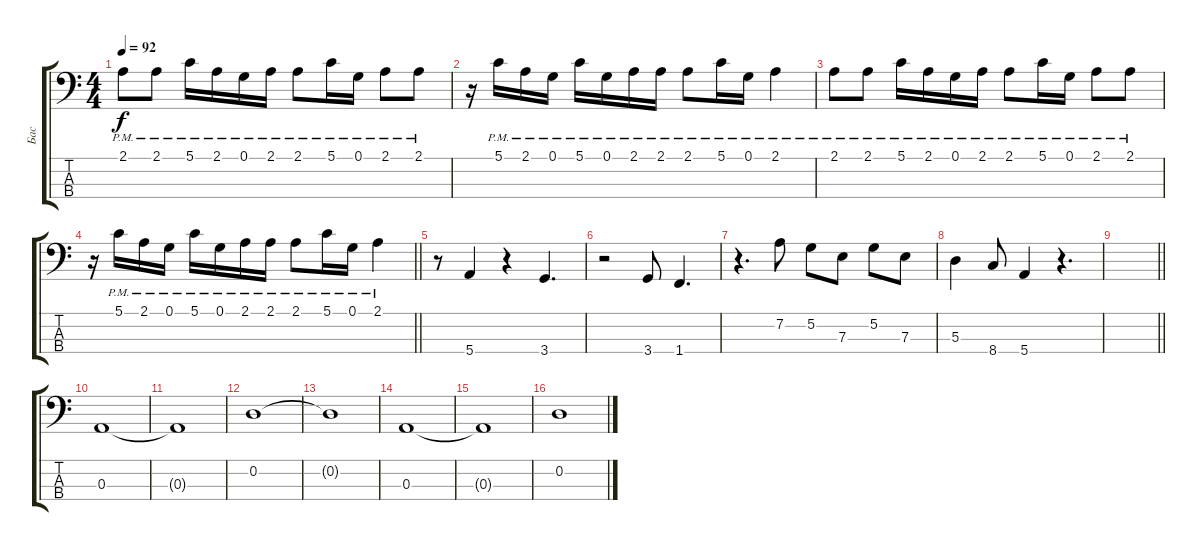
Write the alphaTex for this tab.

\track ("Бас" "Бас") {instrument electricbassfinger}
\staff {score tabs}
\tuning (G2 D2 A1 E1) {hide}
\ts (4 4)
\tempo 92
\clef f4
\ks c
2.1{pm}.8{dy f} 2.1{pm}.8 5.1{pm}.16 2.1{pm}.16 0.1{pm}.16 2.1{pm}.16 2.1{pm}.8 5.1{pm}.16 0.1{pm}.16 2.1{pm}.8 2.1{pm}.8 |
r.16 5.1{pm}.16 2.1{pm}.16 0.1{pm}.16 5.1{pm}.16 0.1{pm}.16 2.1{pm}.16 2.1{pm}.16 2.1{pm}.8 5.1{pm}.16 0.1{pm}.16 2.1{pm}.4 |
2.1{pm}.8 2.1{pm}.8 5.1{pm}.16 2.1{pm}.16 0.1{pm}.16 2.1{pm}.16 2.1{pm}.8 5.1{pm}.16 0.1{pm}.16 2.1{pm}.8 2.1{pm}.8 |
\barLineRight lightlight
r.16 5.1{pm}.16 2.1{pm}.16 0.1{pm}.16 5.1{pm}.16 0.1{pm}.16 2.1{pm}.16 2.1{pm}.16 2.1{pm}.8 5.1{pm}.16 0.1{pm}.16 2.1{pm}.4 |
r.8 5.4.4 r.4 3.4.4{d} |
r.2 3.4.8 1.4.4{d} |
r.4{d} 7.2.8 5.2.8 7.3.8 5.2.8 7.3.8 |
5.3.4 8.4.8 5.4.4 r.4{d} |
\barLineRight lightlight
|
0.3.1 |
0.3{t}.1 |
0.2.1 |
0.2{t}.1 |
0.3.1 |
0.3{t}.1 |
0.2.1
